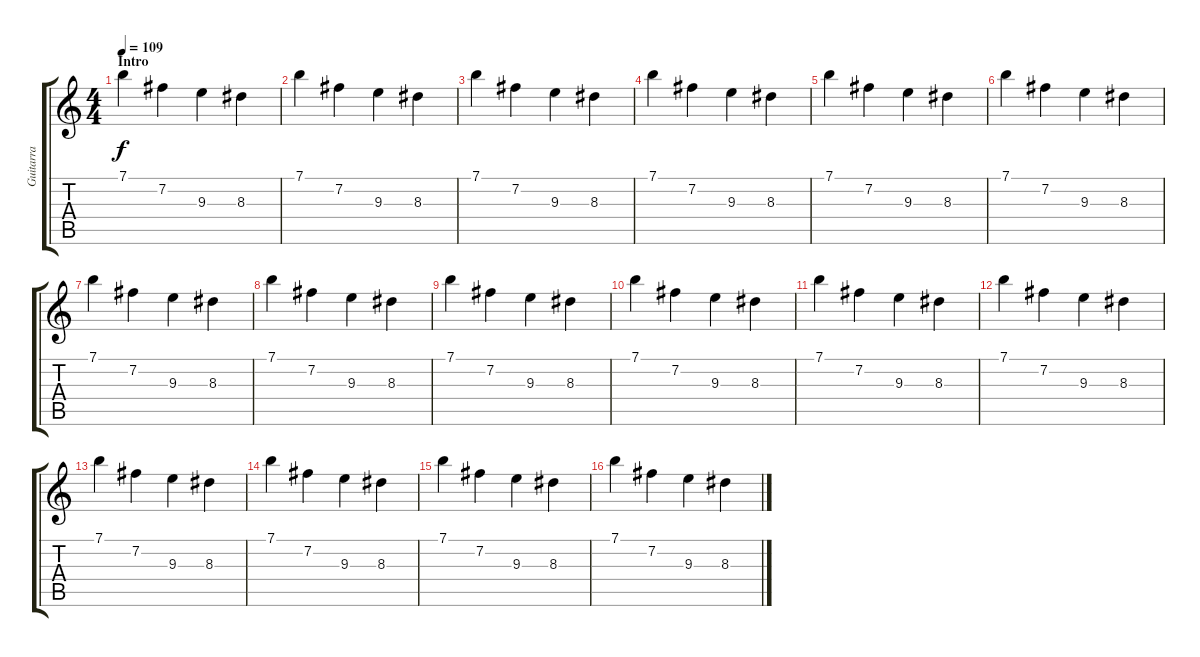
\track ("Guitarra" "Guitarra") {instrument acousticguitarnylon}
\staff {score tabs}
\tuning (E4 B3 G3 D3 A2 E2) {hide}
\ts (4 4)
\section ("" "Intro")
\tempo 109
\clef g2
\ks c
7.1.4{dy f volume 4 instrument acousticguitarnylon} 7.2.4{volume 12} 9.3.4 8.3.4 |
7.1.4 7.2.4 9.3.4 8.3.4 |
7.1.4 7.2.4 9.3.4 8.3.4 |
7.1.4 7.2.4 9.3.4 8.3.4 |
7.1.4 7.2.4 9.3.4 8.3.4 |
7.1.4 7.2.4 9.3.4 8.3.4 |
7.1.4 7.2.4 9.3.4 8.3.4 |
7.1.4 7.2.4 9.3.4 8.3.4 |
7.1.4 7.2.4 9.3.4 8.3.4 |
7.1.4 7.2.4 9.3.4 8.3.4 |
7.1.4 7.2.4 9.3.4 8.3.4 |
7.1.4 7.2.4 9.3.4 8.3.4 |
7.1.4 7.2.4 9.3.4 8.3.4 |
7.1.4 7.2.4 9.3.4 8.3.4 |
7.1.4 7.2.4 9.3.4 8.3.4 |
7.1.4 7.2.4 9.3.4 8.3.4
